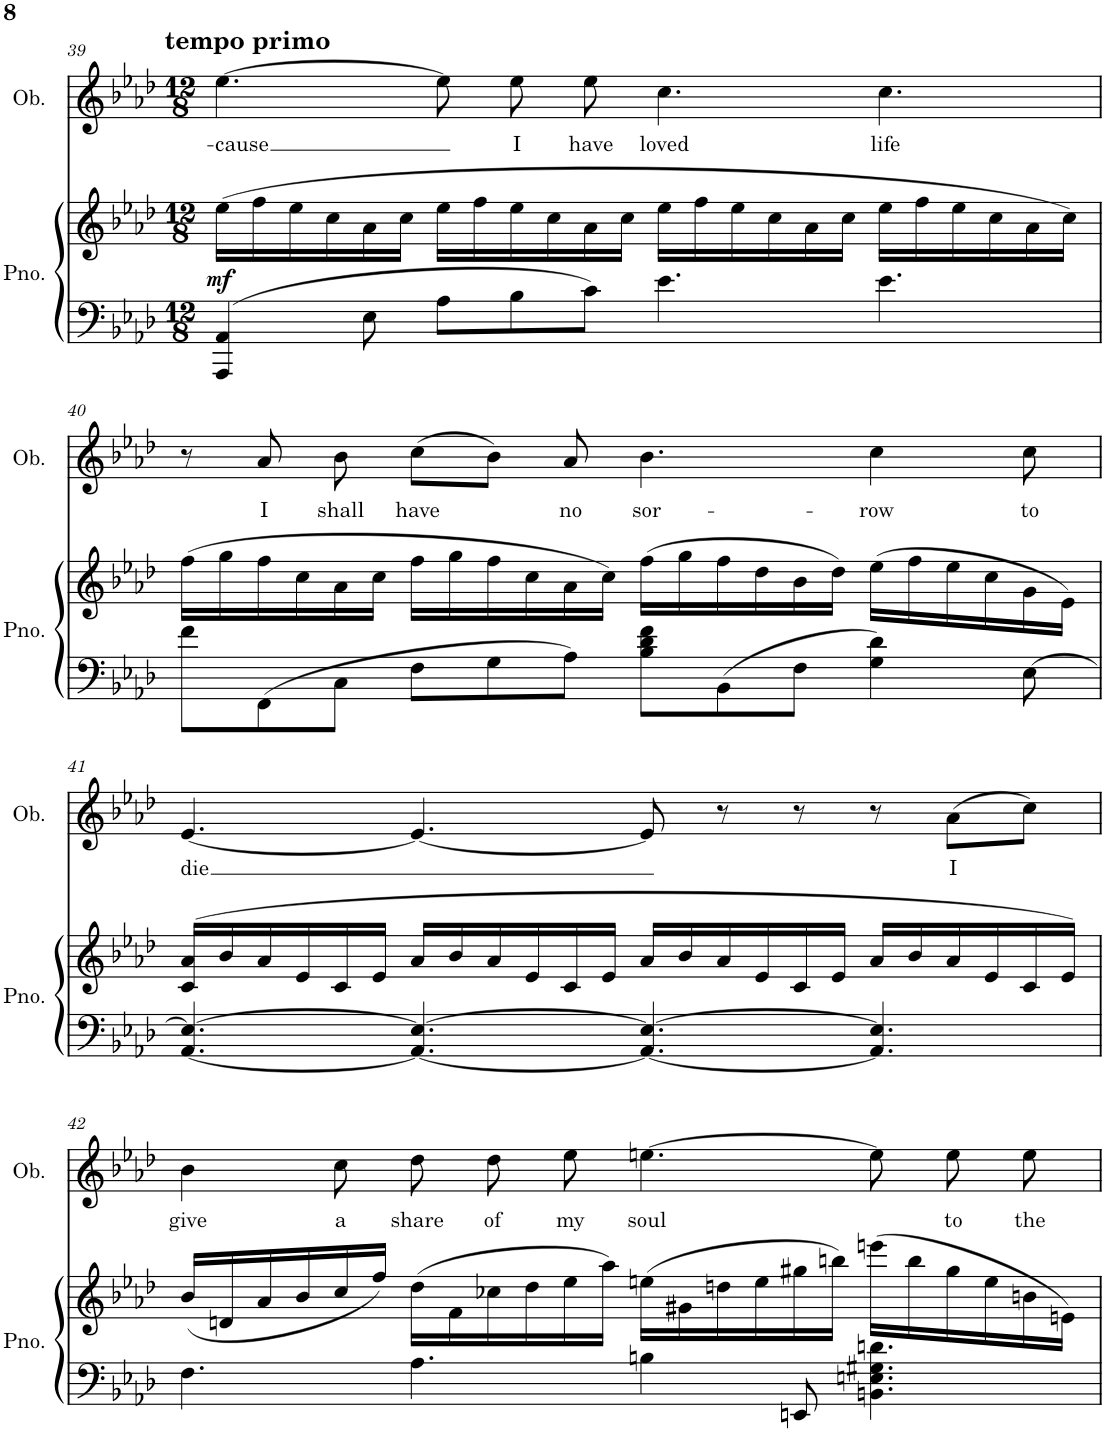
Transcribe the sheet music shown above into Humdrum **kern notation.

**kern	**kern	**dynam	**kern	**text
*part2	*part2	*part2	*part1	*part1
*staff3	*staff2	*staff2/3	*staff1	*staff1
*I"Piano	*	*	*I"Oboe	*
*I'Pno.	*	*	*I'Ob.	*
!!LO:PB:g=z
*clefF4	*clefG2	*	*clefG2	*
*k[b-e-a-d-]	*k[b-e-a-d-]	*	*k[b-e-a-d-]	*
*M12/8	*M12/8	*	*M12/8	*
=39	=39	=39	=39	=39
!	!	!	!LO:TX:a:B:t=tempo primo	!
!	!	!LO:DY:b	!	!LO:LY:b
4AAA-/ 4AA-/	(16ee-\LL	mf	[4.ee-\	-cause
.	16ff\	.	.	.
.	16ee-\	.	.	.
.	16cc\	.	.	.
8E-\	16a-\	.	.	.
.	16cc\JJ	.	.	.
8A-\L	16ee-\LL	.	8ee-\]	.
.	16ff\	.	.	.
!	!	!	!	!LO:LY:b
8B-\	16ee-\	.	8ee-\	I
.	16cc\	.	.	.
!	!	!	!	!LO:LY:b
8c\J	16a-\	.	8ee-\	have
.	16cc\JJ	.	.	.
!	!	!	!	!LO:LY:b
4.e-\	16ee-\LL	.	4.cc\	loved
.	16ff\	.	.	.
.	16ee-\	.	.	.
.	16cc\	.	.	.
.	16a-\	.	.	.
.	16cc\JJ	.	.	.
!	!	!	!	!LO:LY:b
4.e-\	16ee-\LL	.	4.cc\	life
.	16ff\	.	.	.
.	16ee-\	.	.	.
.	16cc\	.	.	.
.	16a-\	.	.	.
.	16cc\JJ)	.	.	.
!!LO:LB:g=z
=40	=40	=40	=40	=40
8f\L	(16ff\LL	.	8r	.
.	16gg\	.	.	.
!	!	!	!	!LO:LY:b
8FF\	16ff\	.	8a-/	I
.	16cc\	.	.	.
!	!	!	!	!LO:LY:b
8C\J	16a-\	.	8b-\	shall
.	16cc\JJ	.	.	.
!	!	!	!	!LO:LY:b
8F\L	16ff\LL	.	(8cc\L	have
.	16gg\	.	.	.
8G\	16ff\	.	8b-\J)	.
.	16cc\	.	.	.
!	!	!	!	!LO:LY:b
8A-\J	16a-\	.	8a-/	no
.	16cc\JJ)	.	.	.
!	!	!	!	!LO:LY:b
8B-\ 8d-\ 8f\L	(16ff\LL	.	4.b-\	sor-
.	16gg\	.	.	.
8BB-\	16ff\	.	.	.
.	16dd-\	.	.	.
8F\J	16b-\	.	.	.
.	16dd-\JJ)	.	.	.
!	!	!	!	!LO:LY:b
4G\ 4d-\	(16ee-\LL	.	4cc\	-row
.	16ff\	.	.	.
.	16ee-\	.	.	.
.	16cc\	.	.	.
!	!	!	!	!LO:LY:b
[8E-\	16g\	.	8cc\	to
.	16e-\JJ)	.	.	.
!!LO:LB:g=z
=41	=41	=41	=41	=41
!	!	!	!	!LO:LY:b
[4.AA-/ 4.E-/_	(>16c/ 16a-/LL	.	[4.e-/	die
.	16b-/	.	.	.
.	16a-/	.	.	.
.	16e-/	.	.	.
.	16c/	.	.	.
.	16e-/JJ	.	.	.
4.AA-/_ 4.E-/_	16a-/LL	.	4.e-/_	.
.	16b-/	.	.	.
.	16a-/	.	.	.
.	16e-/	.	.	.
.	16c/	.	.	.
.	16e-/JJ	.	.	.
4.AA-/_ 4.E-/_	16a-/LL	.	8e-/]	.
.	16b-/	.	.	.
.	16a-/	.	8r	.
.	16e-/	.	.	.
.	16c/	.	8r	.
.	16e-/JJ	.	.	.
4.AA-/] 4.E-/]	16a-/LL	.	8r	.
.	16b-/	.	.	.
!	!	!	!	!LO:LY:b
.	16a-/	.	(8a-\L	I
.	16e-/	.	.	.
.	16c/	.	8cc\J)	.
.	16e-/JJ)	.	.	.
!!LO:LB:g=z
=42	=42	=42	=42	=42
!	!	!	!	!LO:LY:b
4.F\	(16b-/LL	.	4b-\	give
.	16dn/	.	.	.
.	16a-/	.	.	.
.	16b-/	.	.	.
!	!	!	!	!LO:LY:b
.	16cc/	.	8cc\	a
.	16ff/JJ)	.	.	.
!	!	!	!	!LO:LY:b
4.A-\	(16dd-\LL	.	8dd-\	share
.	16f\	.	.	.
!	!	!	!	!LO:LY:b
.	16cc-X\	.	8dd-\	of
.	16dd-\	.	.	.
!	!	!	!	!LO:LY:b
.	16ee-\	.	8ee-\	my
.	16aa-\JJ)	.	.	.
!	!	!	!	!LO:LY:b
4Bn\	(16een\LL	.	[4.een\	soul
.	16g#X\	.	.	.
.	16ddn\	.	.	.
.	16ee\	.	.	.
8EEn/	16gg#X\	.	.	.
.	16bbn\JJ)	.	.	.
4.BBn\ 4.En\ 4.G#X\ 4.dn\	(16eeen\LL	.	8ee\]	.
.	16bb\	.	.	.
!	!	!	!	!LO:LY:b
.	16gg#\	.	8ee\	to
.	16ee\	.	.	.
!	!	!	!	!LO:LY:b
.	16bn\	.	8ee\	the
.	16en\JJ)	.	.	.
=	=	=	=	=
*-	*-	*-	*-	*-
